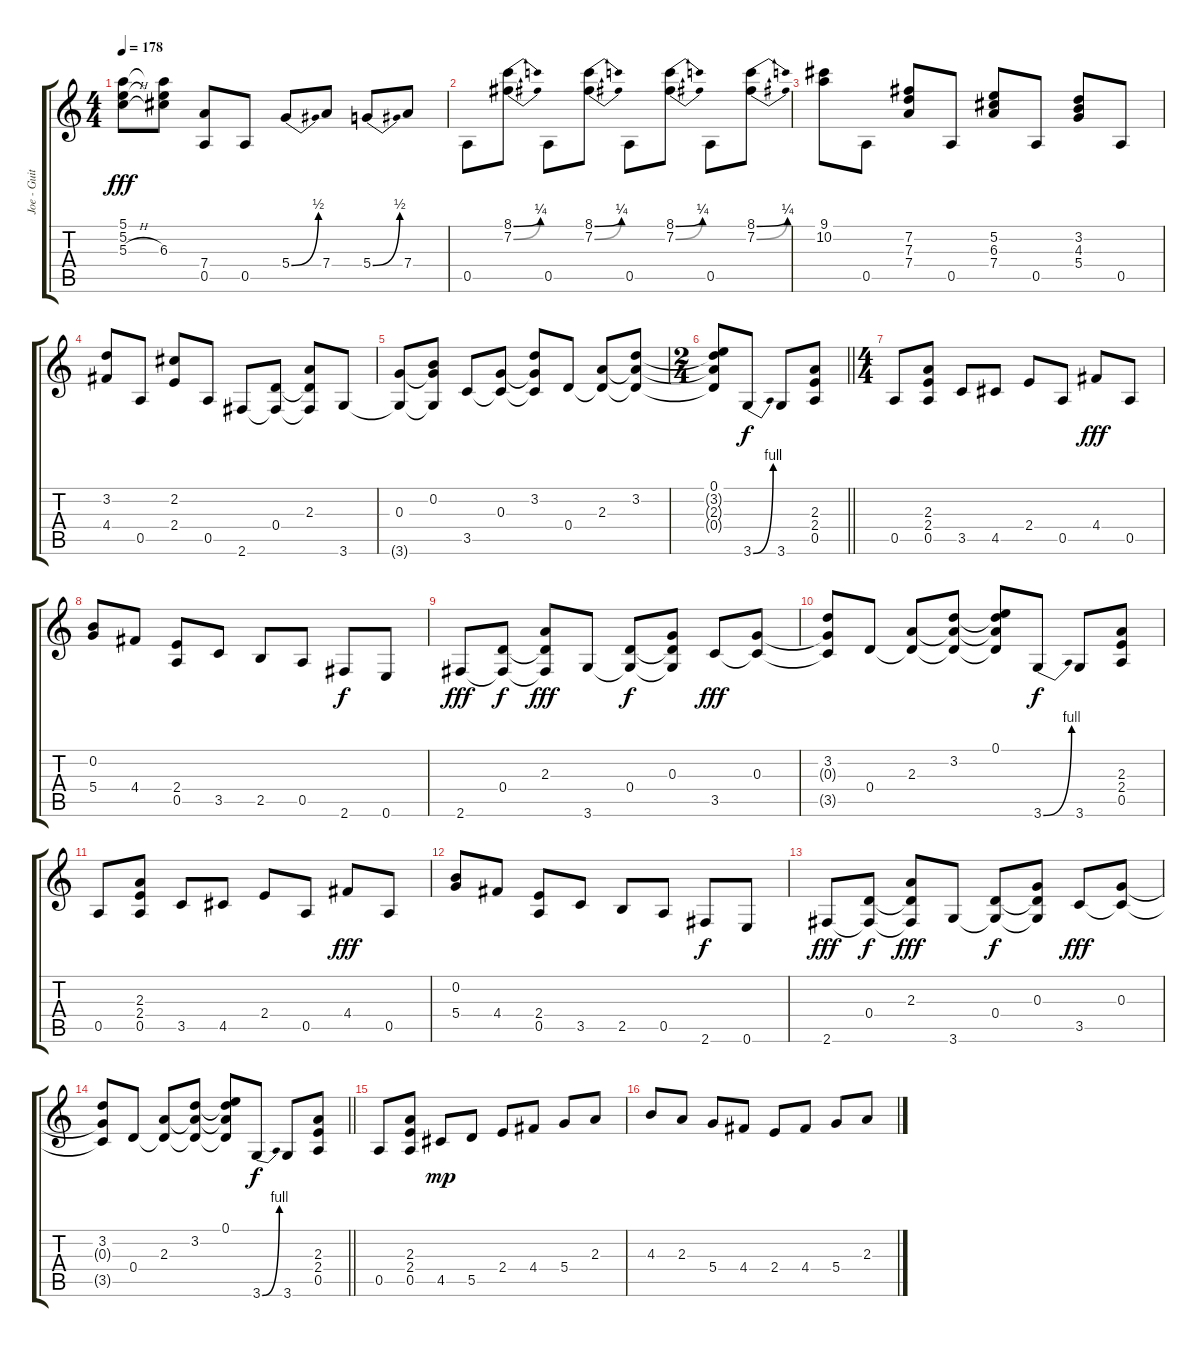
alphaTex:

\track ("Joe - Guitar" "Joe - Guit") {instrument acousticguitarsteel}
\staff {score tabs}
\tuning (E4 B3 G3 D3 A2 E2) {hide}
\ts (4 4)
\tempo 178
\clef g2
\ks c
(5.1 5.2 5.3{h}).8{dy fff} (5.1{t} 5.2{t} 6.3).8 (7.4 0.5).8 0.5.8 5.4{be (bend 0 0 60 2)}.8 7.4.8 5.4{be (bend 0 0 60 2)}.8 7.4.8 |
0.5.8 (8.1{be (bend 0 0 60 1)} 7.2{be (bend 0 0 60 1)}).8 0.5.8 (8.1{be (bend 0 0 60 1)} 7.2{be (bend 0 0 60 1)}).8 0.5.8 (8.1{be (bend 0 0 60 1)} 7.2{be (bend 0 0 60 1)}).8 0.5.8 (8.1{be (bend 0 0 60 1)} 7.2{be (bend 0 0 60 1)}).8 |
(9.1 10.2).8 0.5.8 (7.2 7.3 7.4).8 0.5.8 (5.2 6.3 7.4).8 0.5.8 (3.2 4.3 5.4).8 0.5.8 |
(3.2 4.4).8 0.5.8 (2.2 2.4).8 0.5.8 2.6.8 (0.4 2.6{t}).8 (2.3 0.4{t} 2.6{t}).8 3.6.8 |
(0.3 3.6{t}).8 (0.2 0.3{t} 3.6{t}).8 3.5.8 (0.3 3.5{t}).8 (3.2 0.3{t} 3.5{t}).8 0.4.8 (2.3 0.4{t}).8 (3.2 2.3{t} 0.4{t}).8 |
\ts (2 4)
\barLineRight lightlight
(0.1 3.2{t} 2.3{t} 0.4{t}).8 3.6{be (bend 0 0 60 4)}.8{dy f} 3.6.8 (2.3 2.4 0.5).8 |
\ts (4 4)
0.5.8 (2.3 2.4 0.5).8 3.5.8 4.5.8 2.4.8 0.5.8 4.4.8{dy fff} 0.5.8 |
(0.2 5.4).8 4.4.8 (2.4 0.5).8 3.5.8 2.5.8 0.5.8 2.6.8{dy f} 0.6.8 |
2.6.8{dy fff} (0.4 2.6{t}).8{dy f} (2.3 0.4{t} 2.6{t}).8{dy fff} 3.6.8 (0.4 3.6{t}).8{dy f} (0.3 0.4{t} 3.6{t}).8 3.5.8{dy fff} (0.3 3.5{t}).8 |
(3.2 0.3{t} 3.5{t}).8 0.4.8 (2.3 0.4{t}).8 (3.2 2.3{t} 0.4{t}).8 (0.1 3.2{t} 2.3{t} 0.4{t}).8 3.6{be (bend 0 0 60 4)}.8{dy f} 3.6.8 (2.3 2.4 0.5).8 |
0.5.8 (2.3 2.4 0.5).8 3.5.8 4.5.8 2.4.8 0.5.8 4.4.8{dy fff} 0.5.8 |
(0.2 5.4).8 4.4.8 (2.4 0.5).8 3.5.8 2.5.8 0.5.8 2.6.8{dy f} 0.6.8 |
2.6.8{dy fff} (0.4 2.6{t}).8{dy f} (2.3 0.4{t} 2.6{t}).8{dy fff} 3.6.8 (0.4 3.6{t}).8{dy f} (0.3 0.4{t} 3.6{t}).8 3.5.8{dy fff} (0.3 3.5{t}).8 |
\barLineRight lightlight
(3.2 0.3{t} 3.5{t}).8 0.4.8 (2.3 0.4{t}).8 (3.2 2.3{t} 0.4{t}).8 (0.1 3.2{t} 2.3{t} 0.4{t}).8 3.6{be (bend 0 0 60 4)}.8{dy f} 3.6.8 (2.3 2.4 0.5).8 |
0.5.8 (2.3 2.4 0.5).8 4.5.8{dy mp} 5.5.8 2.4.8 4.4.8 5.4.8 2.3.8 |
4.3.8 2.3.8 5.4.8 4.4.8 2.4.8 4.4.8 5.4.8 2.3.8
